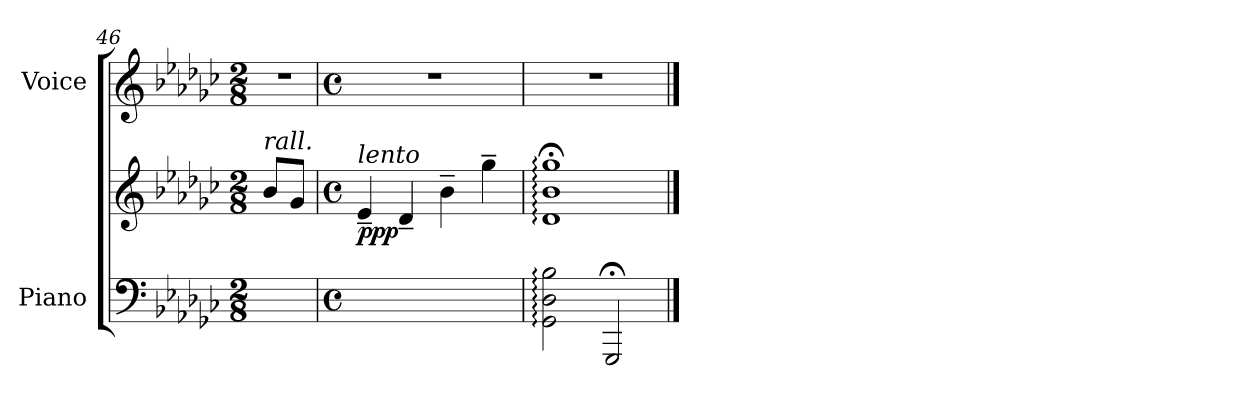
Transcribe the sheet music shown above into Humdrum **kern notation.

**kern	**kern	**dynam	**kern
*part2	*part2	*part2	*part1
*staff3	*staff2	*staff2/3	*staff1
*I"Piano	*	*	*I"Voice
*I'Pno	*	*	*
*clefF4	*clefG2	*	*clefG2
*k[b-e-a-d-g-c-]	*k[b-e-a-d-g-c-]	*	*k[b-e-a-d-g-c-]
*M2/8	*M2/8	*	*M2/8
*MM80	*MM80	*	*MM80
=46	=46	=46	=46
!	!LO:TX:a:i:t=rall.	!	!
4ryy	8b-/L	.	4r
.	8g-/J	.	.
=47	=47	=47	=47
*M4/4	*M4/4	*	*M4/4
*met(c)	*met(c)	*	*met(c)
!	!LO:TX:a:i:t=lento	!	!
!	!	!LO:DY:b	!
1ryy	4e-~/	ppp	1r
.	4d-~/	.	.
.	4b-~\	.	.
.	4gg-~\	.	.
=48	=48	=48	=48
2GG-\: 2D-\: 2B-\:	1d-;<: 1b-;<: 1gg-;<:	.	1r
2GGG-;</	.	.	.
==	==	==	==
*-	*-	*-	*-
